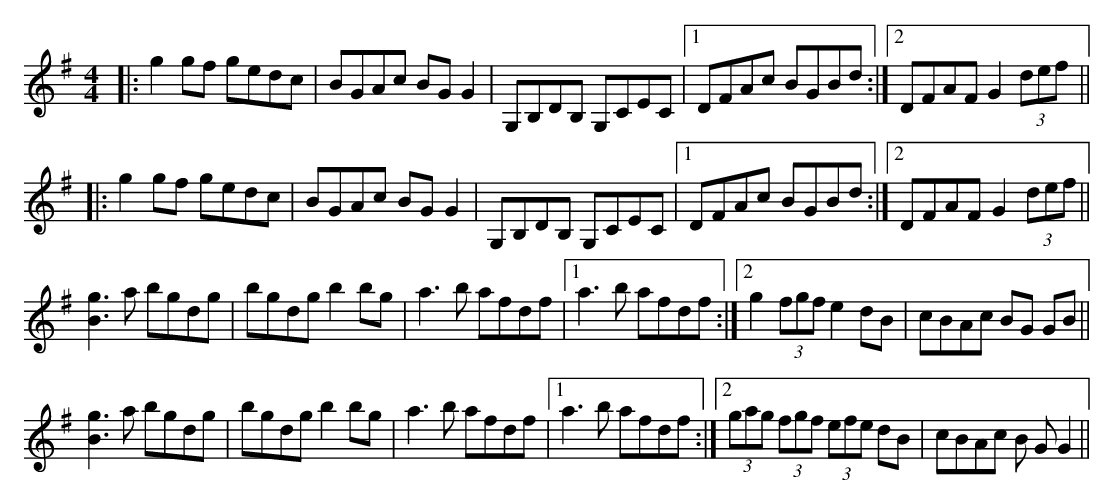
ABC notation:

X:1
M:4/4
K:G
|:g2 gf gedc|BGAc BG G2|G,B,DB, G,CEC|1 DFAc BGBd:|2 DFAF G2 (3def||
|:g2 gf gedc|BGAc BG G2|G,B,DB, G,CEC|1 DFAc BGBd:|2 DFAF G2 (3def||
[B3g3]a bgdg|bgdg b2 bg|a3b afdf|1 a3b afdf:|2 g2 (3fgf e2dB|cBAc BG GB||
[B3g3]a bgdg|bgdg b2 bg|a3b afdf|1 a3b afdf:|2 (3gag (3fgf (3efe dB|cBAc B GG2||
